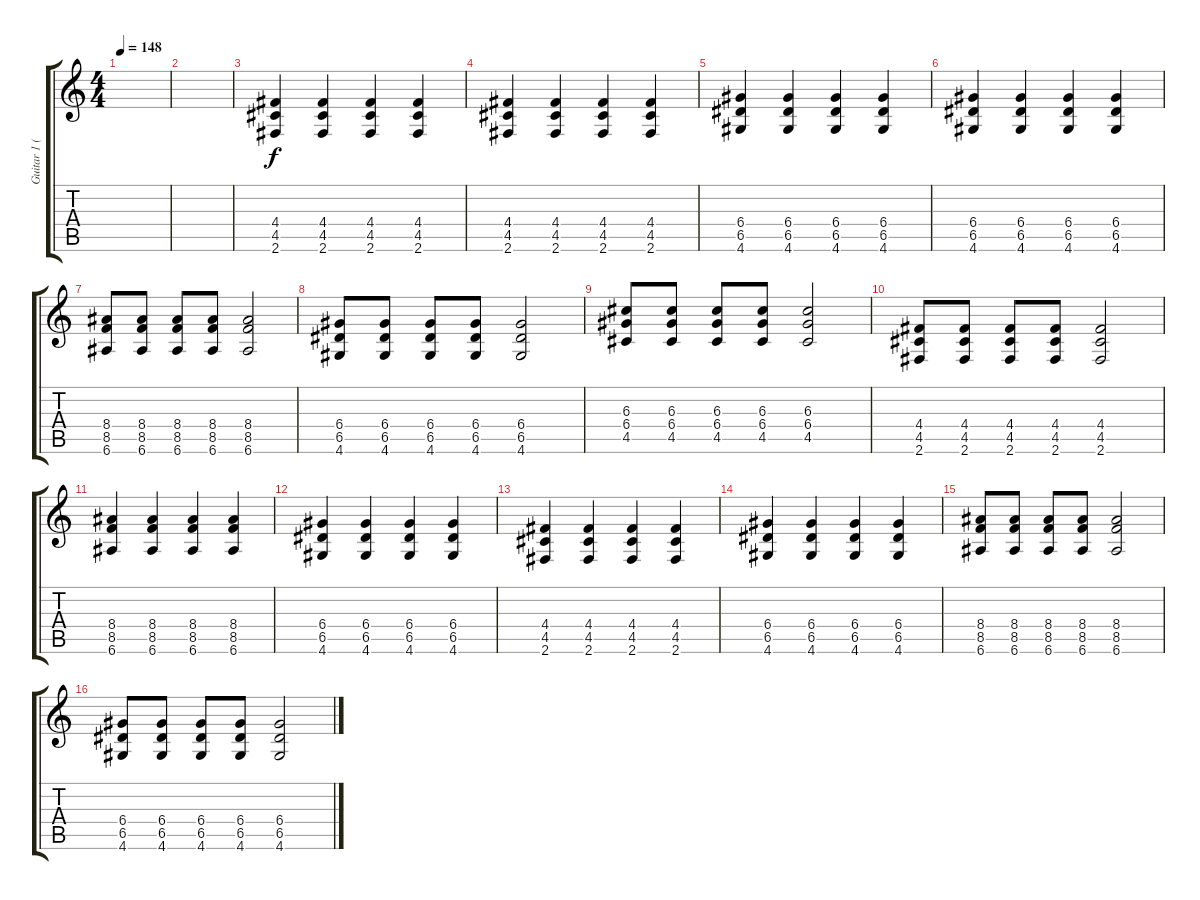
\track ("Guitar 1 (Billie Joe)" "Guitar 1 (") {instrument distortionguitar}
\staff {score tabs}
\tuning (E4 B3 G3 D3 A2 E2) {hide}
\ts (4 4)
\tempo 148
\clef g2
\ks c
|
|
(4.4 4.5 2.6).4{volume 11 balance 4} (4.4 4.5 2.6).4 (4.4 4.5 2.6).4 (4.4 4.5 2.6).4 |
(4.4 4.5 2.6).4 (4.4 4.5 2.6).4 (4.4 4.5 2.6).4 (4.4 4.5 2.6).4 |
(6.4 6.5 4.6).4 (6.4 6.5 4.6).4 (6.4 6.5 4.6).4 (6.4 6.5 4.6).4 |
(6.4 6.5 4.6).4 (6.4 6.5 4.6).4 (6.4 6.5 4.6).4 (6.4 6.5 4.6).4 |
(8.4 8.5 6.6).8{volume 13 balance 8} (8.4 8.5 6.6).8 (8.4 8.5 6.6).8 (8.4 8.5 6.6).8 (8.4 8.5 6.6).2 |
(6.4 6.5 4.6).8 (6.4 6.5 4.6).8 (6.4 6.5 4.6).8 (6.4 6.5 4.6).8 (6.4 6.5 4.6).2 |
(6.3 6.4 4.5).8 (6.3 6.4 4.5).8 (6.3 6.4 4.5).8 (6.3 6.4 4.5).8 (6.3 6.4 4.5).2 |
(4.4 4.5 2.6).8 (4.4 4.5 2.6).8 (4.4 4.5 2.6).8 (4.4 4.5 2.6).8 (4.4 4.5 2.6).2 |
(8.4 8.5 6.6).4 (8.4 8.5 6.6).4 (8.4 8.5 6.6).4 (8.4 8.5 6.6).4 |
(6.4 6.5 4.6).4 (6.4 6.5 4.6).4 (6.4 6.5 4.6).4 (6.4 6.5 4.6).4 |
(4.4 4.5 2.6).4 (4.4 4.5 2.6).4 (4.4 4.5 2.6).4 (4.4 4.5 2.6).4 |
(6.4 6.5 4.6).4 (6.4 6.5 4.6).4 (6.4 6.5 4.6).4 (6.4 6.5 4.6).4 |
(8.4 8.5 6.6).8{volume 13 balance 8} (8.4 8.5 6.6).8 (8.4 8.5 6.6).8 (8.4 8.5 6.6).8 (8.4 8.5 6.6).2 |
(6.4 6.5 4.6).8 (6.4 6.5 4.6).8 (6.4 6.5 4.6).8 (6.4 6.5 4.6).8 (6.4 6.5 4.6).2
